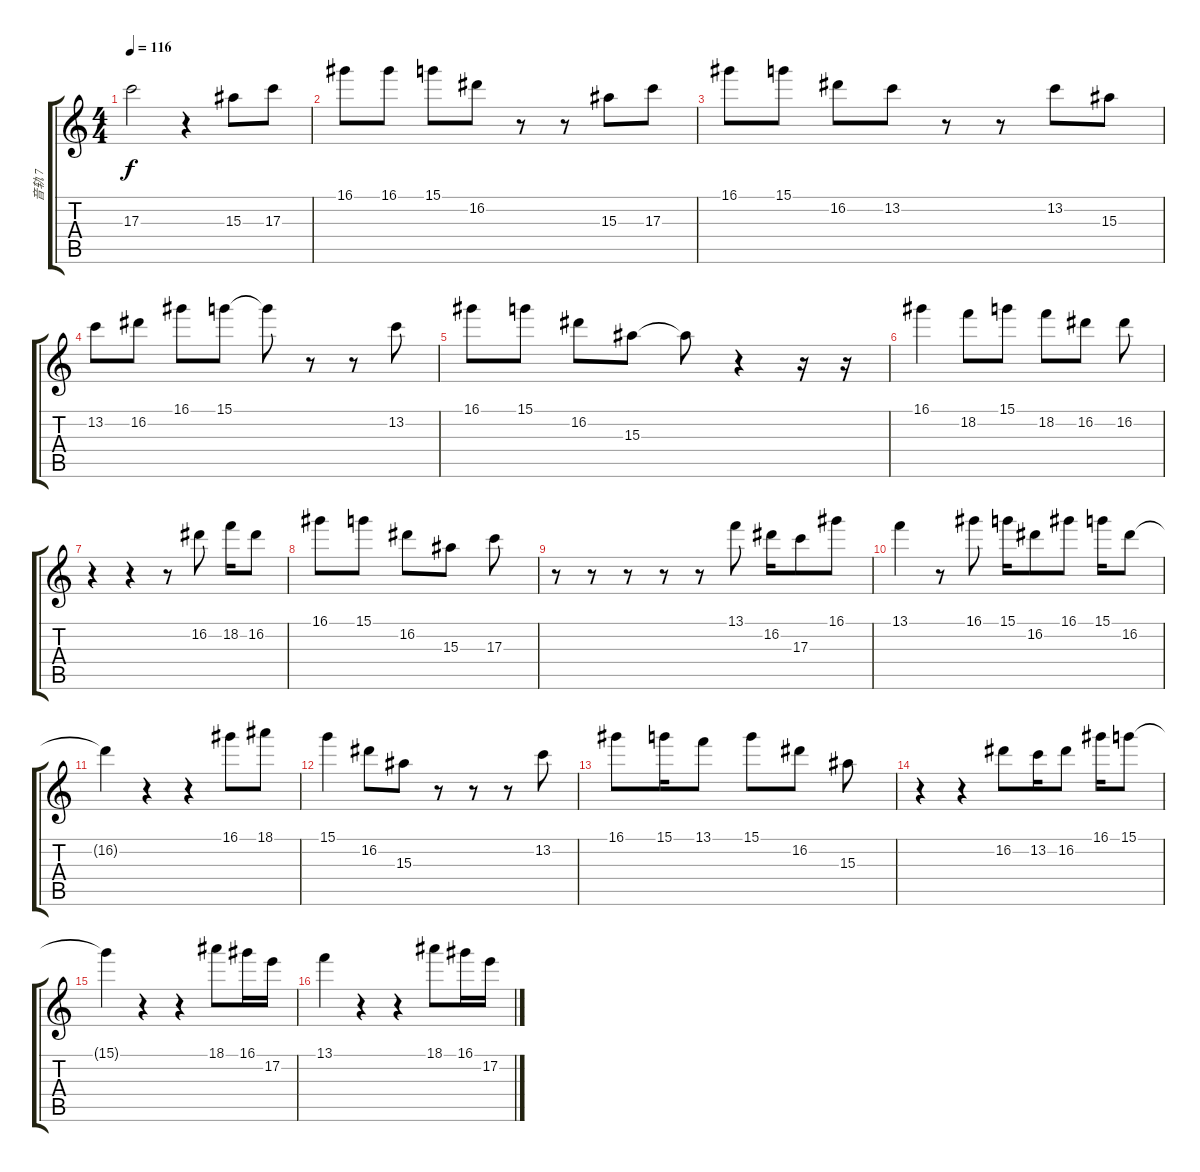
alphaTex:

\track ("音轨 7" "音轨 7") {instrument acousticguitarnylon}
\staff {score tabs}
\tuning (E4 B3 G3 D3 A2 E2) {hide}
\ts (4 4)
\tempo 116
\clef g2
\ks c
17.3.2{dy f} r.4 15.3.8 17.3.8 |
16.1.8 16.1.8 15.1.8 16.2.8 r.8 r.8 15.3.8{txt ""} 17.3.8 |
16.1.8 15.1.8 16.2.8 13.2.8 r.8 r.8 13.2.8 15.3.8 |
13.2.8 16.2.8 16.1.8 15.1.8 15.1{t}.8 r.8 r.8 13.2.8 |
16.1.8 15.1.8 16.2.8 15.3.8 15.3{t}.8 r.4 r.16 r.16 |
16.1.4 18.2.8 15.1.8 18.2.8 16.2.8 16.2.8 |
r.4 r.4 r.8 16.2.8 18.2.16 16.2.8 |
16.1.8 15.1.8 16.2.8 15.3.8 17.3.8 |
r.8 r.8 r.8 r.8 r.8 13.1.8 16.2.16 17.3.8 16.1.8 |
13.1.4 r.8 16.1.8 15.1.16 16.2.8 16.1.8 15.1.16 16.2.8 |
16.2{t}.4 r.4 r.4 16.1.8 18.1.8 |
15.1.4 16.2.8 15.3.8 r.8 r.8 r.8 13.2.8 |
16.1.8 15.1.16 13.1.8 15.1.8 16.2.8 15.3.8 |
r.4 r.4 16.2.8 13.2.16 16.2.8 16.1.16 15.1.8 |
15.1{t}.4 r.4 r.4 18.1.8 16.1.16 17.2.16 |
13.1.4 r.4 r.4 18.1.8 16.1.16 17.2.16
